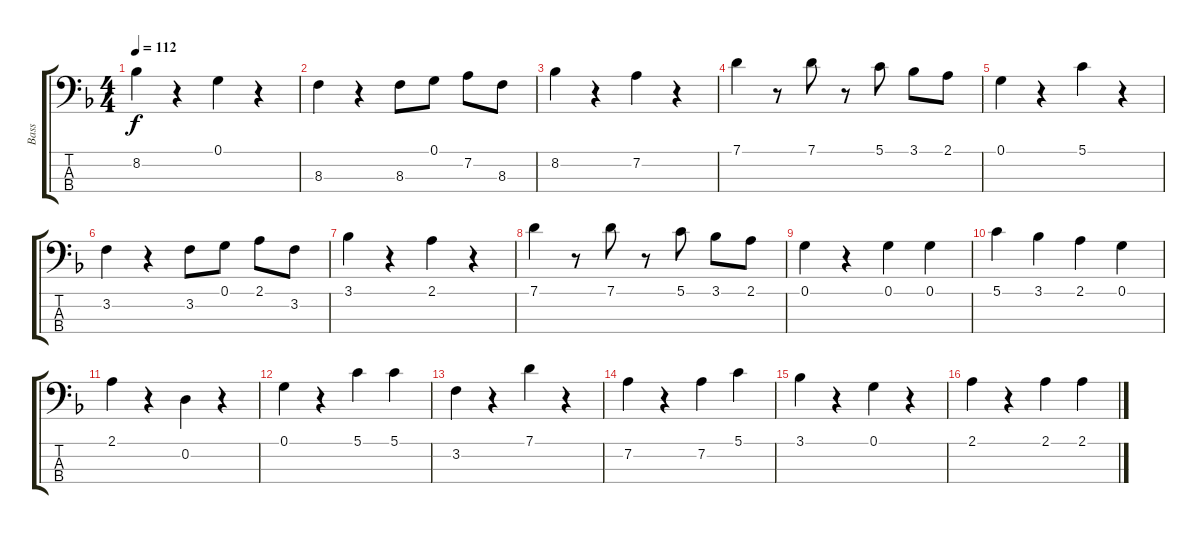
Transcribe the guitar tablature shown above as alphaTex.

\track ("Bass" "Bass") {instrument electricbasspick}
\staff {score tabs}
\tuning (G2 D2 A1 E1) {hide}
\ts (4 4)
\tempo 112
\clef f4
\ks f
8.2.4{dy f} r.4 0.1.4 r.4 |
8.3.4 r.4 8.3.8 0.1.8 7.2.8 8.3.8 |
8.2.4 r.4 7.2.4 r.4 |
7.1.4 r.8 7.1.8 r.8 5.1.8 3.1.8 2.1.8 |
0.1.4 r.4 5.1.4 r.4 |
3.2.4 r.4 3.2.8 0.1.8 2.1.8 3.2.8 |
3.1.4 r.4 2.1.4 r.4 |
7.1.4 r.8 7.1.8 r.8 5.1.8 3.1.8 2.1.8 |
0.1.4 r.4 0.1.4 0.1.4 |
5.1.4 3.1.4 2.1.4 0.1.4 |
2.1.4 r.4 0.2.4 r.4 |
0.1.4 r.4 5.1.4 5.1.4 |
3.2.4 r.4 7.1.4 r.4 |
7.2.4 r.4 7.2.4 5.1.4 |
3.1.4 r.4 0.1.4 r.4 |
2.1.4 r.4 2.1.4 2.1.4
